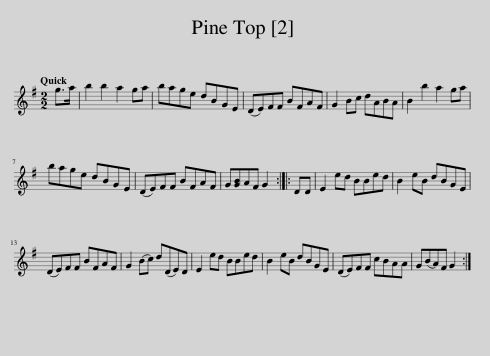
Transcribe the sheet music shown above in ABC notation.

X:1
L:1/8
Q:1/4=120
M:2/2
I:linebreak $
K:G
V:1 treble
V:1
 g>a | b2 b2 a2 ga | bage dBGE | (DE)FF BFAF | G2 Bc dABA | %5
 B2 b2 a2 ga |$ bage dBGE | (DE)FF BFAF | G[GB]AF G2 :: DD | %10
 E2 ed BBed | B2 eB dBGE |$ (DE)FF BFAF | G2 (Bc) d(DE)D | E2 ed BBed | %15
 B2 eB dBGE | (DE)FF cBAA | G(BA)F G2 :| %18
